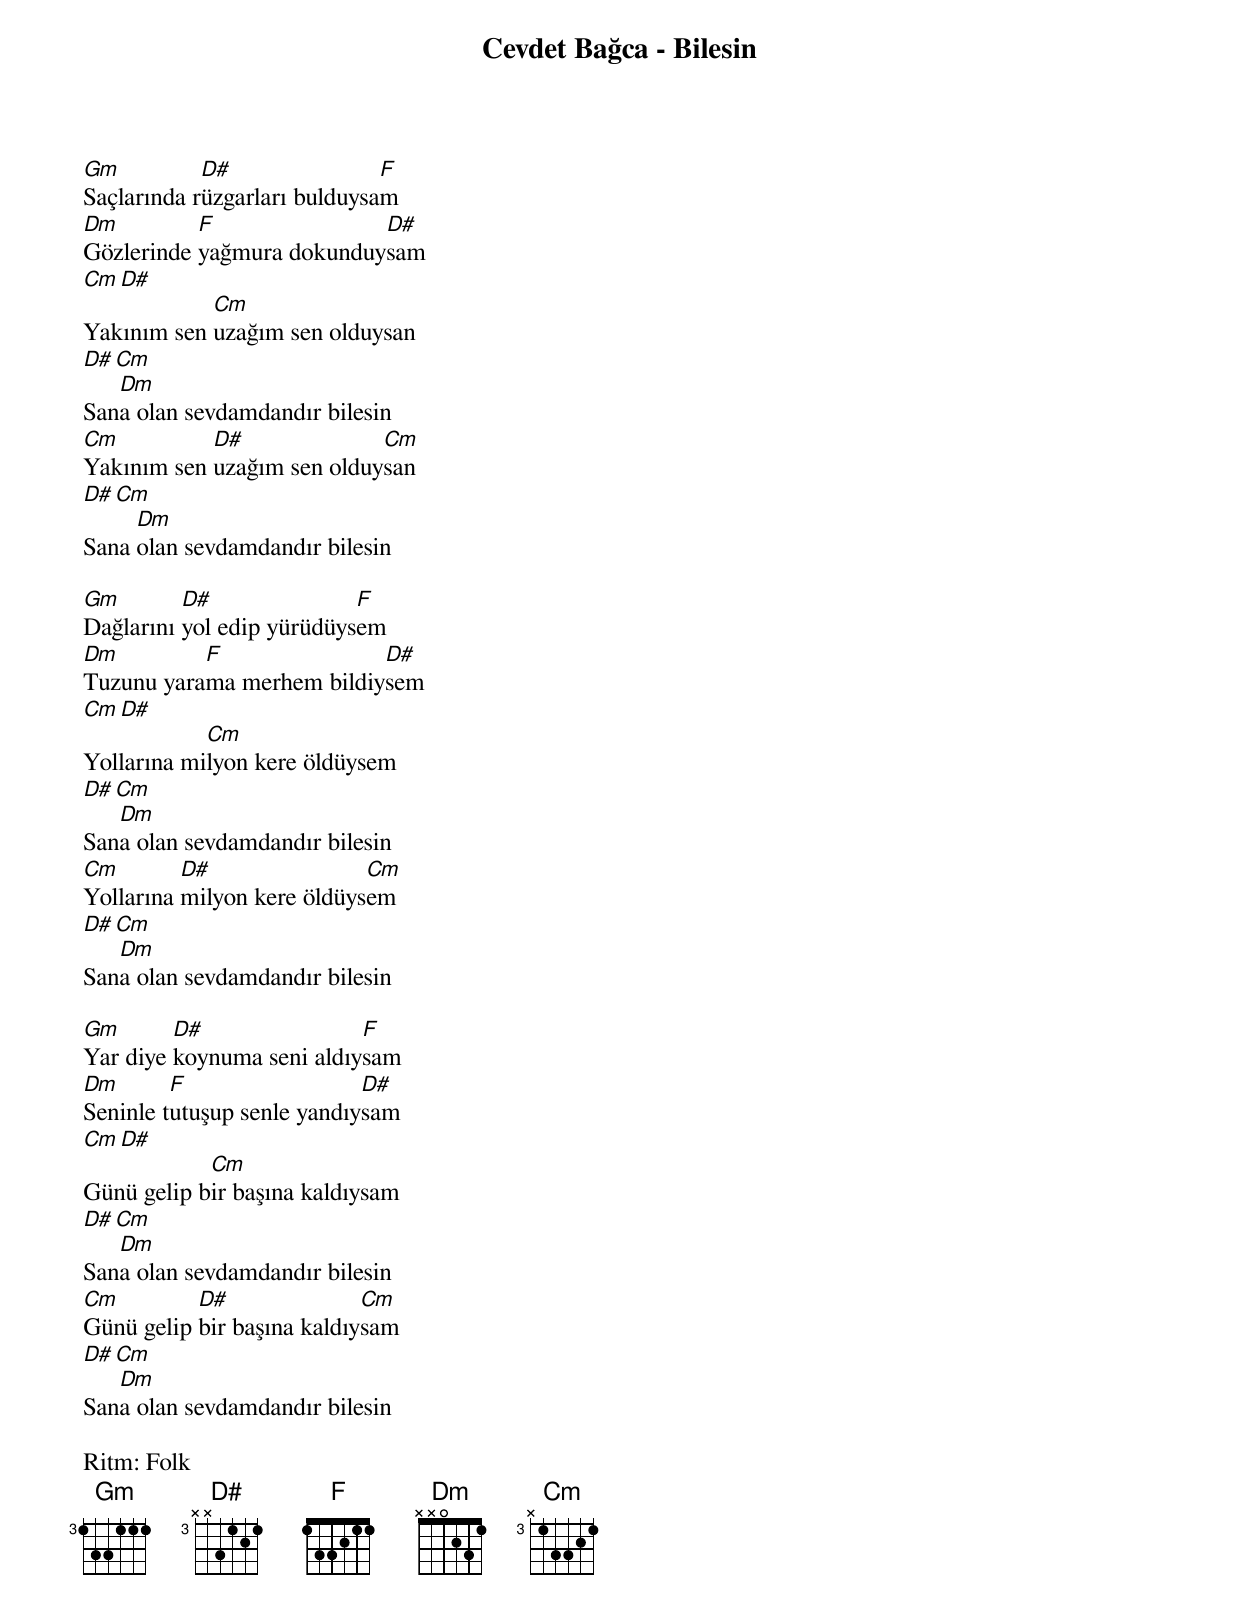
Cevdet Bağca - Bilesin

Gm          D#                F
Saçlarında rüzgarları bulduysam
Dm         F               D#
Gözlerinde yağmura dokunduysam
Cm          D#
            Cm
Yakınım sen uzağım sen olduysan
D#        Cm
   Dm
Sana olan sevdamdandır bilesin
Cm          D# 	            Cm
Yakınım sen uzağım sen olduysan
D#        Cm
     Dm
Sana olan sevdamdandır bilesin

Gm        D#               F
Dağlarını yol edip yürüdüysem
Dm         F               D#
Tuzunu yarama merhem bildiysem
Cm        D#
            Cm
Yollarına milyon kere öldüysem
D#        Cm
   Dm
Sana olan sevdamdandır bilesin
Cm        D# 	            Cm
Yollarına milyon kere öldüysem
D#        Cm
   Dm
Sana olan sevdamdandır bilesin

Gm       D#                F
Yar diye koynuma seni aldıysam
Dm       F                  D#
Seninle tutuşup senle yandıysam
Cm         D#
            Cm
Günü gelip bir başına kaldıysam
D#        Cm
   Dm
Sana olan sevdamdandır bilesin
Cm         D# 	            Cm
Günü gelip bir başına kaldıysam
D#        Cm
   Dm
Sana olan sevdamdandır bilesin

Ritm: Folk
